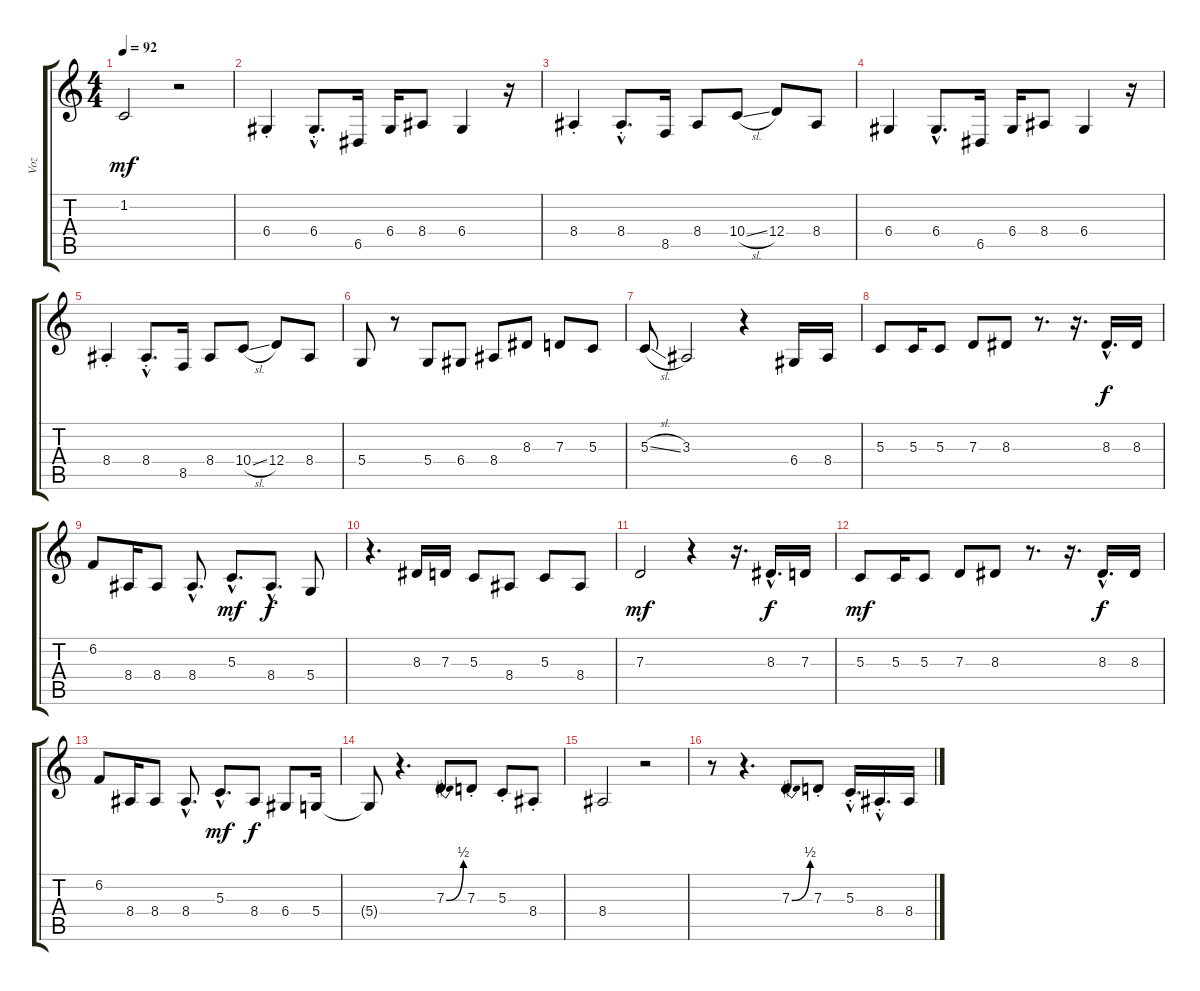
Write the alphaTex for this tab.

\track ("Voz" "Voz") {instrument recorder}
\staff {score tabs}
\tuning (E4 B3 G3 D3 A2 E2) {hide}
\ts (4 4)
\tempo 92
\clef g2
\ks c
1.2.2{dy mf} r.2 |
6.4{st}.4 6.4{hac st}.8{d} 6.5.16 6.4.16 8.4.8 6.4.4 r.16 |
8.4{st}.4 8.4{hac st}.8{d} 8.5.16 8.4.8 10.4{sl}.8 12.4.8 8.4.8 |
6.4.4 6.4{hac}.8{d} 6.5.16 6.4.16 8.4.8 6.4.4 r.16 |
8.4{st}.4 8.4{hac st}.8{d} 8.5.16 8.4.8 10.4{sl}.8 12.4.8 8.4.8 |
5.4.8 r.8 5.4.8 6.4.8 8.4.8 8.3.8 7.3.8 5.3.8 |
5.3{sl}.8 3.3.2 r.4 6.4.16 8.4.16 |
5.3.8 5.3.16 5.3.8 7.3.8 8.3.8 r.8{d} r.16{d} 8.3{hac}.16{d dy f} 8.3.16 |
6.2.8 8.4.16 8.4.8 8.4{hac}.8{d} 5.3{hac}.8{d dy mf} 8.4{hac}.8{d dy f} 5.4.8 |
r.4{d} 8.3.16 7.3.16 5.3.8 8.4.8 5.3.8 8.4.8 |
7.3.2{dy mf} r.4 r.16{d} 8.3{hac}.16{d dy f} 7.3.16 |
5.3.8{dy mf} 5.3.16 5.3.8 7.3.8 8.3.8 r.8{d} r.16{d} 8.3{hac}.16{d dy f} 8.3.16 |
6.2.8 8.4.16 8.4.8 8.4{hac}.8{d} 5.3{hac}.8{d dy mf} 8.4.8{dy f} 6.4.8 5.4.16 |
5.4{t}.8 r.4{d} 7.3{be (bend 0 0 60 2)}.8 7.3{st}.8 5.3{st}.8 8.4{st}.8 |
8.4.2 r.2 |
r.8 r.4{d} 7.3{be (bend 0 0 60 2)}.8 7.3{st}.8 5.3{hac st}.16{d} 8.4{hac st}.16{d} 8.4.16
